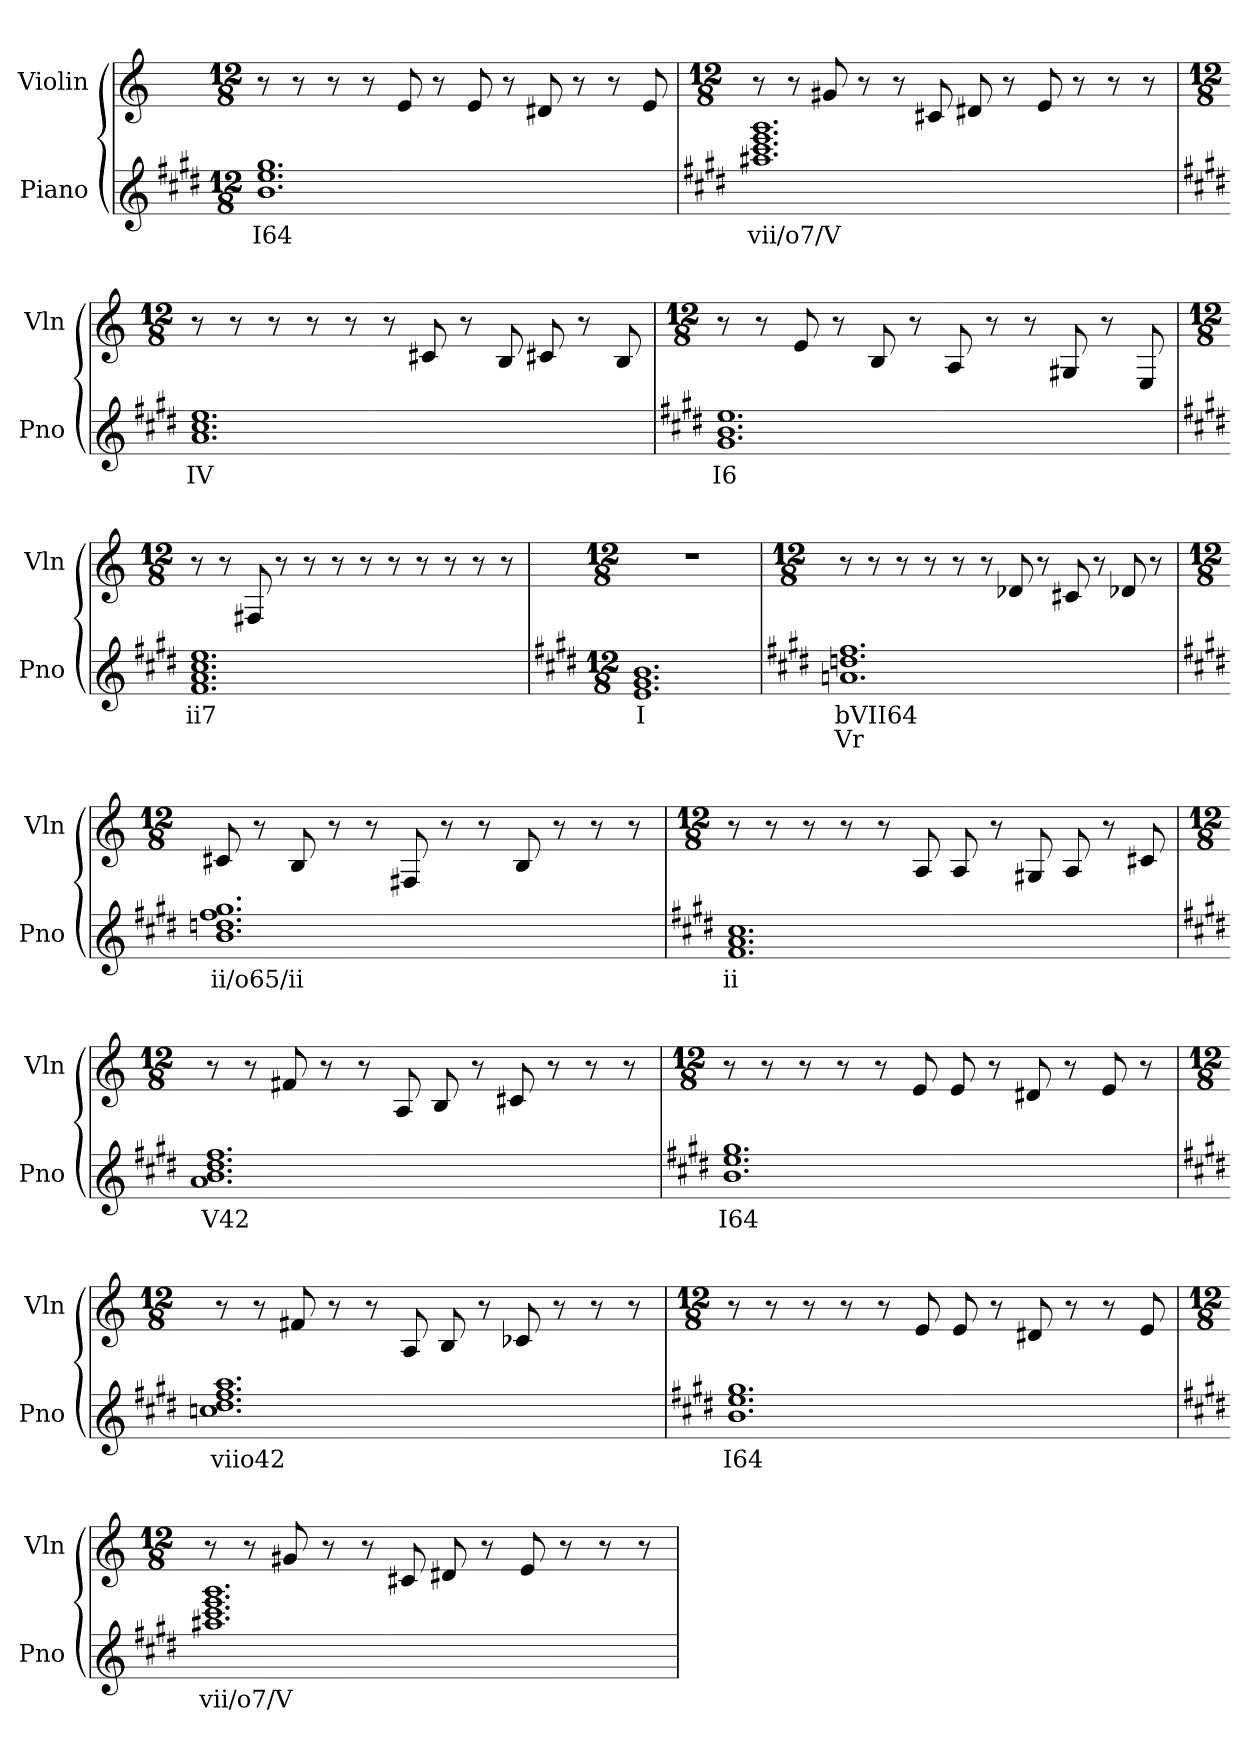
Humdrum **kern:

**kern	**text	**text	**kern
*part2	*part2	*part2	*part1
*staff2	*staff2	*staff2	*staff1
*I"Piano	*	*	*I"Violin
*I'Pno	*	*	*I'Vln
*k[f#c#g#d#]	*	*	*
*E:	*	*	*
*M12/8	*	*	*M12/8
=	=	=	=
1.b 1.ee 1.gg#	I64	.	8r
.	.	.	8r
.	.	.	8r
.	.	.	8r
.	.	.	8e
.	.	.	8r
.	.	.	8e
.	.	.	8r
.	.	.	8d#X
.	.	.	8r
.	.	.	8r
.	.	.	8e
=	=	=	=
*k[f#c#g#d#]	*	*	*
*E:	*	*	*
*	*	*	*M12/8
1.aa#X 1.ccc# 1.eee 1.ggg#	vii/o7/V	.	8r
.	.	.	8r
.	.	.	8g#X
.	.	.	8r
.	.	.	8r
.	.	.	8c#X
.	.	.	8d#X
.	.	.	8r
.	.	.	8e
.	.	.	8r
.	.	.	8r
.	.	.	8r
=	=	=	=
*k[f#c#g#d#]	*	*	*
*E:	*	*	*
*	*	*	*M12/8
1.a 1.cc# 1.ee	IV	.	8r
.	.	.	8r
.	.	.	8r
.	.	.	8r
.	.	.	8r
.	.	.	8r
.	.	.	8c#X
.	.	.	8r
.	.	.	8B
.	.	.	8c#X
.	.	.	8r
.	.	.	8B
=	=	=	=
*k[f#c#g#d#]	*	*	*
*E:	*	*	*
*	*	*	*M12/8
1.g# 1.b 1.ee	I6	.	8r
.	.	.	8r
.	.	.	8e
.	.	.	8r
.	.	.	8B
.	.	.	8r
.	.	.	8A
.	.	.	8r
.	.	.	8r
.	.	.	8G#X
.	.	.	8r
.	.	.	8E
=	=	=	=
*k[f#c#g#d#]	*	*	*
*E:	*	*	*
*	*	*	*M12/8
1.f# 1.a 1.cc# 1.ee	ii7	.	8r
.	.	.	8r
.	.	.	8F#X
.	.	.	8r
.	.	.	8r
.	.	.	8r
.	.	.	8r
.	.	.	8r
.	.	.	8r
.	.	.	8r
.	.	.	8r
.	.	.	8r
=	=	=	=
*k[f#c#g#d#]	*	*	*
*E:	*	*	*
*M12/8	*	*	*M12/8
1.e 1.g# 1.b	I	.	1.r
=	=	=	=
*k[f#c#g#d#]	*	*	*
*E:	*	*	*
*	*	*	*M12/8
1.an 1.ddn 1.ff#	bVII64	Vr	8r
.	.	.	8r
.	.	.	8r
.	.	.	8r
.	.	.	8r
.	.	.	8r
.	.	.	8d-X
.	.	.	8r
.	.	.	8c#X
.	.	.	8r
.	.	.	8d-X
.	.	.	8r
=	=	=	=
*k[f#c#g#d#]	*	*	*
*E:	*	*	*
*	*	*	*M12/8
1.b 1.ddn 1.ff# 1.gg#	ii/o65/ii	.	8c#X
.	.	.	8r
.	.	.	8B
.	.	.	8r
.	.	.	8r
.	.	.	8F#X
.	.	.	8r
.	.	.	8r
.	.	.	8B
.	.	.	8r
.	.	.	8r
.	.	.	8r
=	=	=	=
*k[f#c#g#d#]	*	*	*
*E:	*	*	*
*	*	*	*M12/8
1.f# 1.a 1.cc#	ii	.	8r
.	.	.	8r
.	.	.	8r
.	.	.	8r
.	.	.	8r
.	.	.	8A
.	.	.	8A
.	.	.	8r
.	.	.	8G#X
.	.	.	8A
.	.	.	8r
.	.	.	8c#X
=	=	=	=
*k[f#c#g#d#]	*	*	*
*E:	*	*	*
*	*	*	*M12/8
1.a 1.b 1.dd# 1.ff#	V42	.	8r
.	.	.	8r
.	.	.	8f#X
.	.	.	8r
.	.	.	8r
.	.	.	8A
.	.	.	8B
.	.	.	8r
.	.	.	8c#X
.	.	.	8r
.	.	.	8r
.	.	.	8r
=	=	=	=
*k[f#c#g#d#]	*	*	*
*E:	*	*	*
*	*	*	*M12/8
1.b 1.ee 1.gg#	I64	.	8r
.	.	.	8r
.	.	.	8r
.	.	.	8r
.	.	.	8r
.	.	.	8e
.	.	.	8e
.	.	.	8r
.	.	.	8d#X
.	.	.	8r
.	.	.	8e
.	.	.	8r
=	=	=	=
*k[f#c#g#d#]	*	*	*
*E:	*	*	*
*	*	*	*M12/8
1.ccn 1.dd# 1.ff# 1.aa	viio42	.	8r
.	.	.	8r
.	.	.	8f#X
.	.	.	8r
.	.	.	8r
.	.	.	8A
.	.	.	8B
.	.	.	8r
.	.	.	8c-X
.	.	.	8r
.	.	.	8r
.	.	.	8r
=	=	=	=
*k[f#c#g#d#]	*	*	*
*E:	*	*	*
*	*	*	*M12/8
1.b 1.ee 1.gg#	I64	.	8r
.	.	.	8r
.	.	.	8r
.	.	.	8r
.	.	.	8r
.	.	.	8e
.	.	.	8e
.	.	.	8r
.	.	.	8d#X
.	.	.	8r
.	.	.	8r
.	.	.	8e
=	=	=	=
*k[f#c#g#d#]	*	*	*
*E:	*	*	*
*	*	*	*M12/8
1.aa#X 1.ccc# 1.eee 1.ggg#	vii/o7/V	.	8r
.	.	.	8r
.	.	.	8g#X
.	.	.	8r
.	.	.	8r
.	.	.	8c#X
.	.	.	8d#X
.	.	.	8r
.	.	.	8e
.	.	.	8r
.	.	.	8r
.	.	.	8r
=	=	=	=
*-	*-	*-	*-
